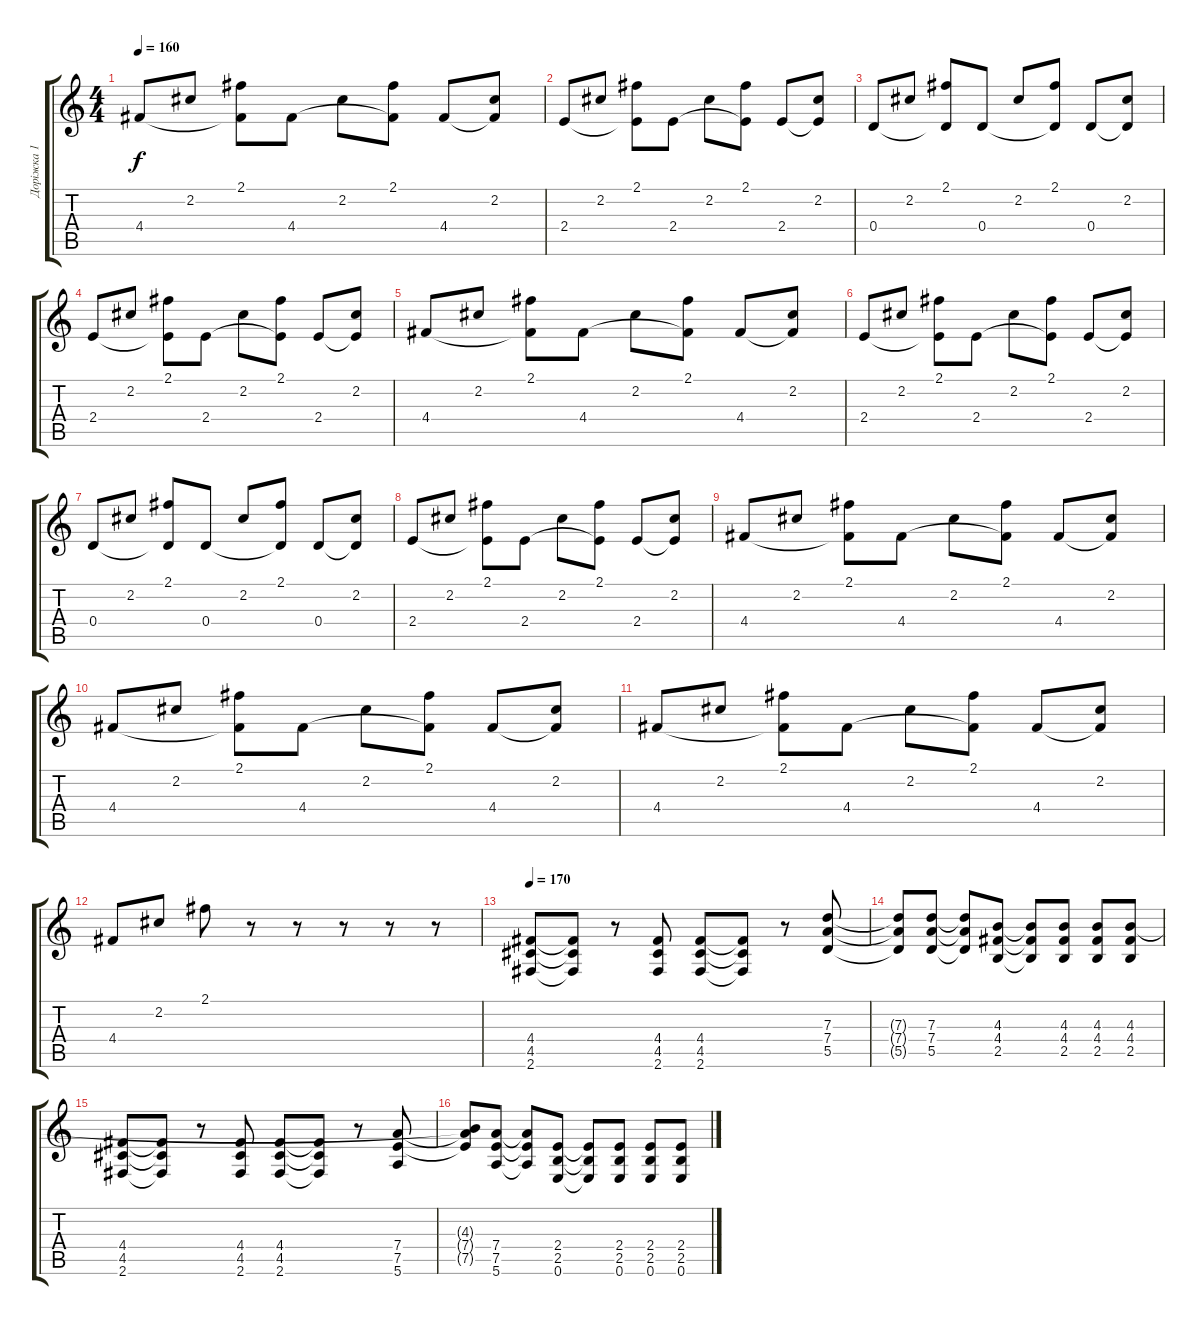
\track ("Доріжка 1" "Доріжка 1") {instrument electricguitarclean}
\staff {score tabs}
\tuning (E4 B3 G3 D3 A2 E2) {hide}
\ts (4 4)
\tempo 160
\tempo 115
\tempo 160
\clef g2
\ks c
4.4.8{dy f instrument electricguitarclean} 2.2.8 (2.1 4.4{t}).8 4.4.8 2.2.8 (2.1 4.4{t}).8 4.4.8 (2.2 4.4{t}).8 |
2.4.8 2.2.8 (2.1 2.4{t}).8 2.4.8 2.2.8 (2.1 2.4{t}).8 2.4.8 (2.2 2.4{t}).8 |
0.4.8 2.2.8 (2.1 0.4{t}).8 0.4.8 2.2.8 (2.1 0.4{t}).8 0.4.8 (2.2 0.4{t}).8 |
2.4.8 2.2.8 (2.1 2.4{t}).8 2.4.8 2.2.8 (2.1 2.4{t}).8 2.4.8 (2.2 2.4{t}).8 |
4.4.8 2.2.8 (2.1 4.4{t}).8 4.4.8 2.2.8 (2.1 4.4{t}).8 4.4.8 (2.2 4.4{t}).8 |
2.4.8 2.2.8 (2.1 2.4{t}).8 2.4.8 2.2.8 (2.1 2.4{t}).8 2.4.8 (2.2 2.4{t}).8 |
0.4.8 2.2.8 (2.1 0.4{t}).8 0.4.8 2.2.8 (2.1 0.4{t}).8 0.4.8 (2.2 0.4{t}).8 |
2.4.8 2.2.8 (2.1 2.4{t}).8 2.4.8 2.2.8 (2.1 2.4{t}).8 2.4.8 (2.2 2.4{t}).8 |
4.4.8 2.2.8 (2.1 4.4{t}).8 4.4.8 2.2.8 (2.1 4.4{t}).8 4.4.8 (2.2 4.4{t}).8 |
4.4.8 2.2.8 (2.1 4.4{t}).8 4.4.8 2.2.8 (2.1 4.4{t}).8 4.4.8 (2.2 4.4{t}).8 |
4.4.8 2.2.8 (2.1 4.4{t}).8 4.4.8 2.2.8 (2.1 4.4{t}).8 4.4.8 (2.2 4.4{t}).8 |
4.4.8 2.2.8 2.1.8 r.8 r.8 r.8 r.8 r.8 |
\tempo 170
(4.4 4.5 2.6).8{instrument overdrivenguitar} (4.4{t} 4.5{t} 2.6{t}).8 r.8 (4.4 4.5 2.6).8 (4.4 4.5 2.6).8 (4.4{t} 4.5{t} 2.6{t}).8 r.8 (7.3 7.4 5.5).8 |
(7.3{t} 7.4{t} 5.5{t}).8 (7.3 7.4 5.5).8 (7.3{t} 7.4{t} 5.5{t}).8 (4.3 4.4 2.5).8 (4.3{t} 4.4{t} 2.5{t}).8 (4.3 4.4 2.5).8 (4.3 4.4 2.5).8 (4.3 4.4 2.5).8 |
(4.4 4.5 2.6).8 (4.4{t} 4.5{t} 2.6{t}).8 r.8 (4.4 4.5 2.6).8 (4.4 4.5 2.6).8 (4.4{t} 4.5{t} 2.6{t}).8 r.8 (7.4 7.5 5.6).8 |
(4.3{t} 7.4{t} 7.5{t}).8 (7.4 7.5 5.6).8 (7.4{t} 7.5{t} 5.6{t}).8 (2.4 2.5 0.6).8 (2.4{t} 2.5{t} 0.6{t}).8 (2.4 2.5 0.6).8 (2.4 2.5 0.6).8 (2.4 2.5 0.6).8
